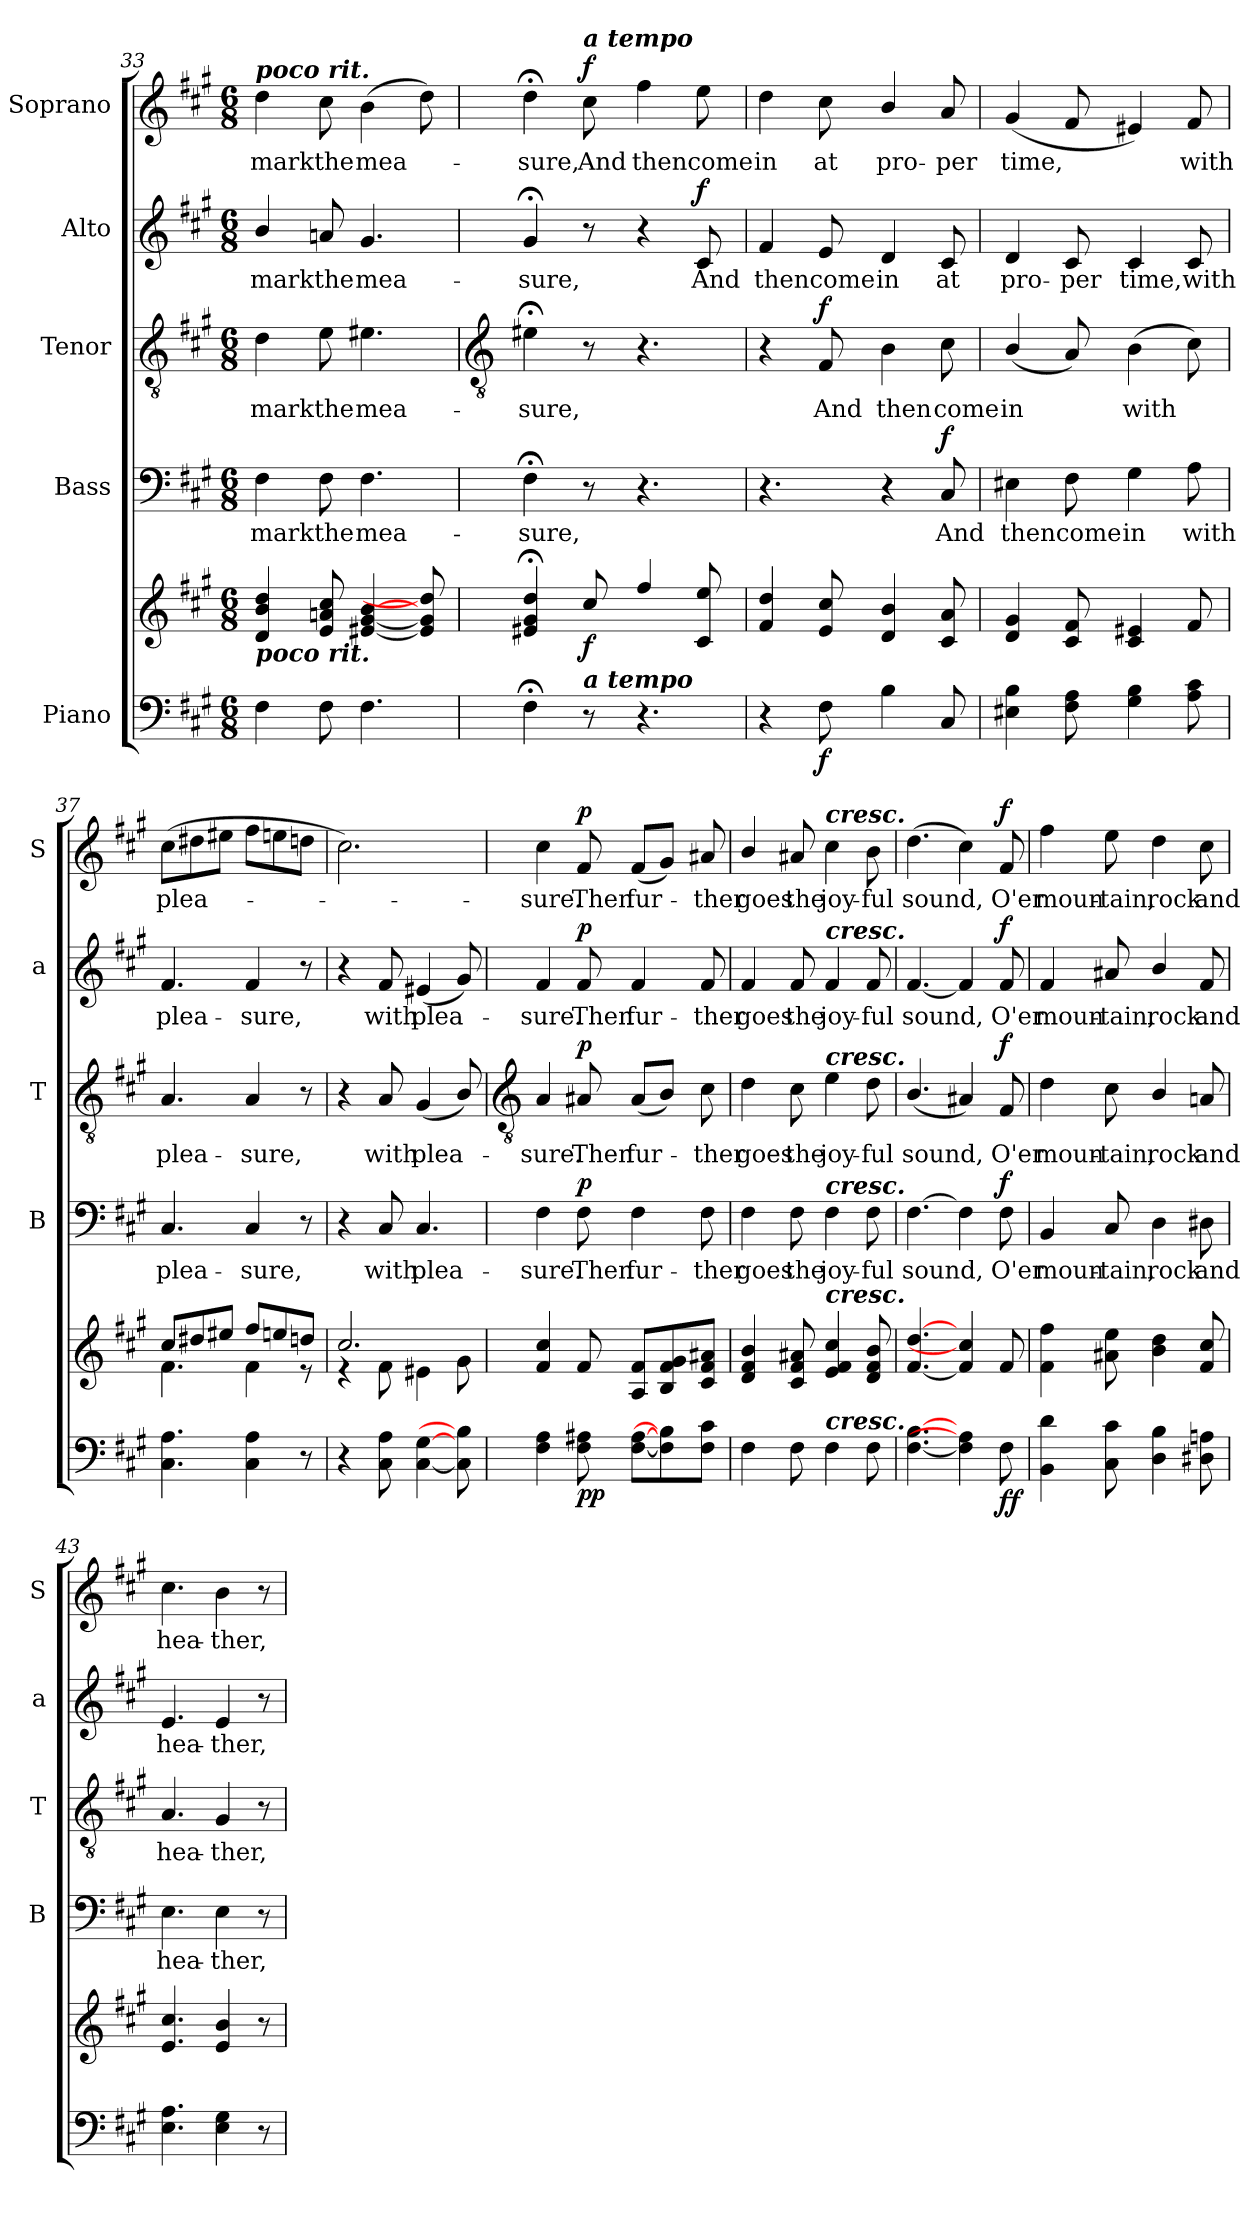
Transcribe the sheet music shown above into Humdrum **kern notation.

**kern	**kern	**dynam	**kern	**text	**dynam	**kern	**text	**dynam	**kern	**text	**dynam	**kern	**text	**dynam
*part5	*part5	*part5	*part4	*part4	*part4	*part3	*part3	*part3	*part2	*part2	*part2	*part1	*part1	*part1
*staff6	*staff5	*staff5/6	*staff4	*staff4	*staff4	*staff3	*staff3	*staff3	*staff2	*staff2	*staff2	*staff1	*staff1	*staff1
*I"Piano	*	*	*I"Bass	*	*	*I"Tenor	*	*	*I"Alto	*	*	*I"Soprano	*	*
*	*	*	*I'B	*	*	*I'T	*	*	*I'a	*	*	*I'S	*	*
*clefF4	*clefG2	*	*clefF4	*	*	*clefGv2	*	*	*clefG2	*	*	*clefG2	*	*
*k[f#c#g#]	*k[f#c#g#]	*	*k[f#c#g#]	*	*	*k[f#c#g#]	*	*	*k[f#c#g#]	*	*	*k[f#c#g#]	*	*
*A:	*A:	*	*A:	*	*	*A:	*	*	*A:	*	*	*A:	*	*
*M6/8	*M6/8	*	*M6/8	*	*	*M6/8	*	*	*M6/8	*	*	*M6/8	*	*
=33	=33	=33	=33	=33	=33	=33	=33	=33	=33	=33	=33	=33	=33	=33
!	!	!	!	!	!	!	!	!	!	!	!	!LO:TX:a:Bi:t=poco rit.	!	!
!	!LO:TX:b:Bi:t=poco rit.	!	!	!	!	!	!	!	!	!	!	!	!	!
!	!	!	!	!LO:LY:b	!	!	!LO:LY:b	!	!	!LO:LY:b	!	!	!LO:LY:b	!
4F#	4d 4b 4dd	.	4F#	mark	.	4d	mark	.	4b/	mark	.	4dd	mark	.
!	!	!	!	!LO:LY:b	!	!	!LO:LY:b	!	!	!LO:LY:b	!	!	!LO:LY:b	!
8F#	8e 8an 8cc#	.	8F#	the	.	8e	the	.	8an	the	.	8cc#	the	.
!	!	!	!	!LO:LY:b	!	!	!LO:LY:b	!	!	!LO:LY:b	!	!	!LO:LY:b	!
4.F#	[4e#X [4g# [4b	.	4.F#	mea-	.	4.e#X	mea-	.	4.g#	mea-	.	(>4b	mea-	.
.	8e#] 8g#] 8dd]	.	.	.	.	.	.	.	.	.	.	8dd)	.	.
!!LO:LB:g=z
=34	=34	=34	=34	=34	=34	=34	=34	=34	=34	=34	=34	=34	=34	=34
*	*	*	*	*	*	*clefGv2	*	*	*	*	*	*	*	*
*	*^	*	*	*	*	*	*	*	*	*	*	*	*	*
!	!	!LO:N:vis=1	!	!	!LO:LY:b	!	!	!LO:LY:b	!	!	!LO:LY:b	!	!	!LO:LY:b	!
4F#;<	4e#X;< 4g#;< 4dd;<	2.ryy	.	4F#;<	-sure,	.	4e#X;<	-sure,	.	4g#;<	-sure,	.	4dd;<	sure,	.
!	!	!	!	!	!	!	!	!	!	!	!	!	!LO:TX:a:Bi:t=a tempo	!	!
!	!LO:TX:b:Bi:t=a tempo	!	!	!	!	!	!	!	!	!	!	!	!	!	!
!	!	!	!LO:DY:b	!	!	!	!	!	!	!	!	!	!	!LO:LY:b	!LO:DY:b
8r	8cc#	.	f	8r	.	.	8r	.	.	8r	.	.	8cc#	And	f
!	!	!	!	!	!	!	!	!	!	!	!	!	!	!LO:LY:b	!
4.r	4ff#	.	.	4.r	.	.	4.r	.	.	4r	.	.	4ff#	then	.
!	!	!	!	!	!	!	!	!	!	!	!LO:LY:b	!LO:DY:b	!	!LO:LY:b	!
.	8c# 8ee	.	.	.	.	.	.	.	.	8c#	And	f	8ee	come	.
=35	=35	=35	=35	=35	=35	=35	=35	=35	=35	=35	=35	=35	=35	=35	=35
!	!	!LO:N:vis=1	!	!	!	!	!	!	!	!	!LO:LY:b	!	!	!LO:LY:b	!
4r	4f# 4dd	2.ryy	.	4.r	.	.	4r	.	.	4f#	then	.	4dd	in	.
!	!	!	!LO:DY:b=2	!	!	!	!	!LO:LY:b	!LO:DY:b	!	!LO:LY:b	!	!	!LO:LY:b	!
8F#	8e 8cc#	.	f	.	.	.	8F#	And	f	8e	come	.	8cc#	at	.
!	!	!	!	!	!	!	!	!LO:LY:b	!	!	!LO:LY:b	!	!	!LO:LY:b	!
4B	4d/ 4b/	.	.	4r	.	.	4B	then	.	4d	in	.	4b/	pro-	.
!	!	!	!	!	!LO:LY:b	!LO:DY:b	!	!LO:LY:b	!	!	!LO:LY:b	!	!	!LO:LY:b	!
8C#	8c# 8a	.	.	8C#	And	f	8c#	come	.	8c#	at	.	8a	-per	.
=36	=36	=36	=36	=36	=36	=36	=36	=36	=36	=36	=36	=36	=36	=36	=36
!	!	!LO:N:vis=1	!	!	!LO:LY:b	!	!	!LO:LY:b	!	!	!LO:LY:b	!	!	!LO:LY:b	!
4E#X 4B	4d 4g#	2.ryy	.	4E#X	then	.	(<4B/	in	.	4d	pro-	.	(<4g#	time,	.
!	!	!	!	!	!LO:LY:b	!	!	!	!	!	!LO:LY:b	!	!	!	!
8F# 8A	8c# 8f#	.	.	8F#	come	.	8A)	.	.	8c#	-per	.	8f#	.	.
!	!	!	!	!	!LO:LY:b	!	!	!LO:LY:b	!	!	!LO:LY:b	!	!	!	!
4G# 4B	4c# 4e#X	.	.	4G#	in	.	(>4B	with	.	4c#	time,	.	4e#X)	.	.
!	!	!	!	!	!LO:LY:b	!	!	!	!	!	!LO:LY:b	!	!	!LO:LY:b	!
8A 8c#	8f#	.	.	8A	with	.	8c#)	.	.	8c#	with	.	8f#	with	.
=37	=37	=37	=37	=37	=37	=37	=37	=37	=37	=37	=37	=37	=37	=37	=37
!	!	!	!	!	!LO:LY:b	!	!	!LO:LY:b	!	!	!LO:LY:b	!	!	!LO:LY:b	!
4.C# 4.A	8cc#/L	4.f#\	.	4.C#	plea-	.	4.A	plea-	.	4.f#	plea-	.	(>8cc#L	plea-	.
.	8dd#X/	.	.	.	.	.	.	.	.	.	.	.	8dd#X	.	.
.	8ee#X/J	.	.	.	.	.	.	.	.	.	.	.	8ee#XJ	.	.
!	!	!	!	!	!LO:LY:b	!	!	!LO:LY:b	!	!	!LO:LY:b	!	!	!	!
4C# 4A	8ff#/L	4f#\	.	4C#	-sure,	.	4A	-sure,	.	4f#	-sure,	.	8ff#L	.	.
.	8een/	.	.	.	.	.	.	.	.	.	.	.	8een	.	.
8r	8ddn/J	8r	.	8r	.	.	8r	.	.	8r	.	.	8ddnJ	.	.
=38	=38	=38	=38	=38	=38	=38	=38	=38	=38	=38	=38	=38	=38	=38	=38
4r	2.cc#/	4r	.	4r	.	.	4r	.	.	4r	.	.	2.cc#)	.	.
!	!	!	!	!	!LO:LY:b	!	!	!LO:LY:b	!	!	!LO:LY:b	!	!	!	!
8C# 8A	.	8f#\	.	8C#	with	.	8A	with	.	8f#	with	.	.	.	.
!	!	!	!	!	!LO:LY:b	!	!	!LO:LY:b	!	!	!LO:LY:b	!	!	!	!
[4C# [4G#	.	4e#X\	.	4.C#	plea-	.	(<4G#	plea-	.	(<4e#X	plea-	.	.	.	.
8C#] 8B]	.	8g#\	.	.	.	.	8B/)	.	.	8g#)	.	.	.	.	.
*	*v	*v	*	*	*	*	*	*	*	*	*	*	*	*	*
!!LO:LB:g=z
=39	=39	=39	=39	=39	=39	=39	=39	=39	=39	=39	=39	=39	=39	=39
*	*	*	*	*	*	*clefGv2	*	*	*	*	*	*	*	*
*	*^	*	*	*	*	*	*	*	*	*	*	*	*	*
!	!	!	!	!	!LO:LY:b	!	!	!LO:LY:b	!	!	!LO:LY:b	!	!	!LO:LY:b	!
*	*v	*v	*	*	*	*	*	*	*	*	*	*	*	*	*
4F# 4A	4f# 4cc#	.	4F#	-sure.	.	4A	sure.	.	4f#	sure.	.	4cc#	sure.	.
!	!	!LO:DY:b=2	!	!LO:LY:b	!	!	!LO:LY:b	!	!	!LO:LY:b	!	!	!LO:LY:b	!
!	!	!LO:DY:n=1:b	!	!	!LO:DY:b	!	!	!LO:DY:b	!	!	!LO:DY:b	!	!	!LO:DY:b
8F# 8A#X	8f#	p p	8F#	Then	p	8A#X	Then	p	8f#	Then	p	8f#	Then	p
!	!	!	!	!LO:LY:b	!	!	!LO:LY:b	!	!	!LO:LY:b	!	!	!LO:LY:b	!
[8F# [8A#L	8A 8f#L	.	4F#	fur-	.	(<8A#L	fur-	.	4f#	fur-	.	(<8f#L	fur-	.
8F#] 8B]	8B 8f# 8g#	.	.	.	.	8BJ)	.	.	.	.	.	8g#J)	.	.
!	!	!	!	!LO:LY:b	!	!	!LO:LY:b	!	!	!LO:LY:b	!	!	!LO:LY:b	!
8F# 8c#J	8c# 8f# 8a#XJ	.	8F#	-ther	.	8c#	ther	.	8f#	-ther	.	8a#X	ther	.
=40	=40	=40	=40	=40	=40	=40	=40	=40	=40	=40	=40	=40	=40	=40
!	!	!	!	!LO:LY:b	!	!	!LO:LY:b	!	!	!LO:LY:b	!	!	!LO:LY:b	!
4F#	4d/ 4f#/ 4b/	.	4F#	goes	.	4d	goes	.	4f#	goes	.	4b/	goes	.
!	!	!	!	!LO:LY:b	!	!	!LO:LY:b	!	!	!LO:LY:b	!	!	!LO:LY:b	!
8F#	8c# 8f# 8a#X	.	8F#	the	.	8c#	the	.	8f#	the	.	8a#X	the	.
!	!	!	!	!	!	!	!	!	!	!	!	!LO:TX:a:Bi:t=cresc.	!	!
!	!	!	!	!	!	!	!	!	!LO:TX:a:Bi:t=cresc.	!	!	!	!	!
!	!	!	!	!	!	!LO:TX:a:Bi:t=cresc.	!	!	!	!	!	!	!	!
!	!	!	!LO:TX:a:Bi:t=cresc.	!	!	!	!	!	!	!	!	!	!	!
!	!LO:TX:a:Bi:t=cresc.	!	!	!	!	!	!	!	!	!	!	!	!	!
!LO:TX:a:Bi:t=cresc.	!	!	!	!	!	!	!	!	!	!	!	!	!	!
!	!	!	!	!LO:LY:b	!	!	!LO:LY:b	!	!	!LO:LY:b	!	!	!LO:LY:b	!
4F#	4e 4f# 4cc#	.	4F#	joy-	.	4e	joy-	.	4f#	joy-	.	4cc#	joy-	.
!	!	!	!	!LO:LY:b	!	!	!LO:LY:b	!	!	!LO:LY:b	!	!	!LO:LY:b	!
8F#	8d 8f# 8b	.	8F#	-ful	.	8d	-ful	.	8f#	-ful	.	8b	-ful	.
=41	=41	=41	=41	=41	=41	=41	=41	=41	=41	=41	=41	=41	=41	=41
!	!	!	!	!LO:LY:b	!	!	!LO:LY:b	!	!	!LO:LY:b	!	!	!LO:LY:b	!
[4.F# [4.B	[4.f# [4.dd	.	[4.F#	sound,	.	(<4.B/	sound,	.	[4.f#	sound,	.	(>4.dd	sound,	.
4F#] 4A#]	4f#] 4cc#]	.	4F#]	.	.	4A#X)	.	.	4f#]	.	.	4cc#)	.	.
!	!	!LO:DY:b=2	!	!LO:LY:b	!	!	!LO:LY:b	!	!	!LO:LY:b	!	!	!LO:LY:b	!
!	!	!LO:DY:n=1:b	!	!	!LO:DY:b	!	!	!LO:DY:b	!	!	!LO:DY:b	!	!	!LO:DY:b
8F#	8f#	f f	8F#	O'er	f	8F#	O'er	f	8f#	O'er	f	8f#	O'er	f
=42	=42	=42	=42	=42	=42	=42	=42	=42	=42	=42	=42	=42	=42	=42
!	!	!	!	!LO:LY:b	!	!	!LO:LY:b	!	!	!LO:LY:b	!	!	!LO:LY:b	!
4BB 4d	4f# 4ff#	.	4BB	moun-	.	4d	moun-	.	4f#	moun-	.	4ff#	moun-	.
!	!	!	!	!LO:LY:b	!	!	!LO:LY:b	!	!	!LO:LY:b	!	!	!LO:LY:b	!
8C# 8c#	8a#X 8ee	.	8C#	-tain,	.	8c#	-tain,	.	8a#X	-tain,	.	8ee	-tain,	.
!	!	!	!	!LO:LY:b	!	!	!LO:LY:b	!	!	!LO:LY:b	!	!	!LO:LY:b	!
4D 4B	4b 4dd	.	4D	rock	.	4B/	rock	.	4b/	rock	.	4dd	rock	.
!	!	!	!	!LO:LY:b	!	!	!LO:LY:b	!	!	!LO:LY:b	!	!	!LO:LY:b	!
8D#X 8An	8f# 8cc#	.	8D#X	and	.	8An	and	.	8f#	and	.	8cc#	and	.
=43	=43	=43	=43	=43	=43	=43	=43	=43	=43	=43	=43	=43	=43	=43
!	!	!	!	!LO:LY:b	!	!	!LO:LY:b	!	!	!LO:LY:b	!	!	!LO:LY:b	!
4.E 4.A	4.e 4.cc#	.	4.E	hea-	.	4.A	hea-	.	4.e	hea-	.	4.cc#	hea-	.
!	!	!	!	!LO:LY:b	!	!	!LO:LY:b	!	!	!LO:LY:b	!	!	!LO:LY:b	!
4E 4G#	4e 4b	.	4E	-ther,	.	4G#	-ther,	.	4e	-ther,	.	4b	-ther,	.
8r	8r	.	8r	.	.	8r	.	.	8r	.	.	8r	.	.
=	=	=	=	=	=	=	=	=	=	=	=	=	=	=
*-	*-	*-	*-	*-	*-	*-	*-	*-	*-	*-	*-	*-	*-	*-
